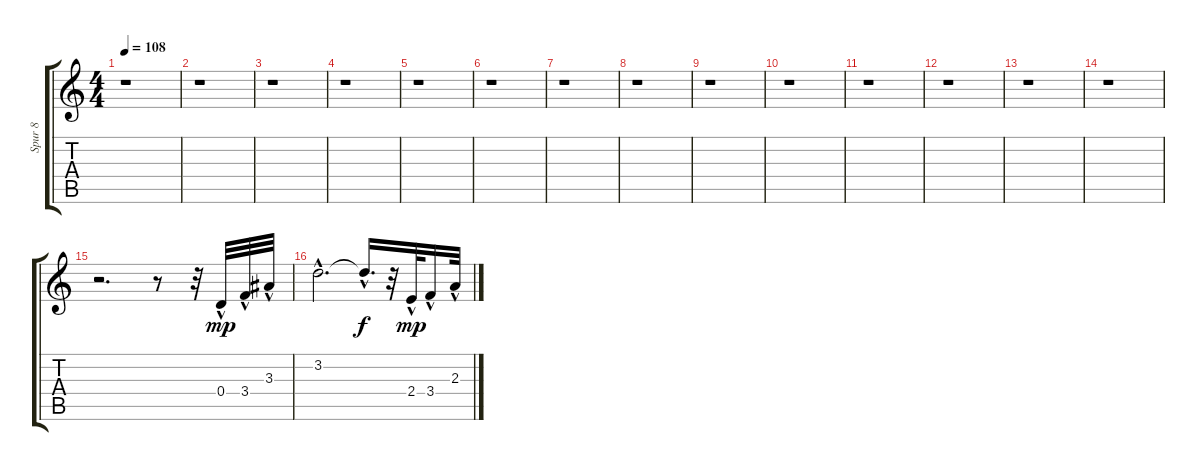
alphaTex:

\track ("Spur 8" "Spur 8") {instrument electricguitarclean}
\staff {score tabs}
\tuning (E4 B3 G3 D3 A2 E2) {hide}
\ts (4 4)
\tempo 108
\clef g2
\ks c
r.1{dy p} |
r.1 |
r.1 |
r.1 |
r.1 |
r.1 |
r.1 |
r.1 |
r.1 |
r.1 |
r.1 |
r.1 |
r.1 |
r.1 |
r.2{d} r.8 r.32 0.4{hac}.32{dy mp} 3.4{hac}.32 3.3{hac}.32 |
3.2{hac}.2{d} 3.2{hac t}.16{d dy f} r.32 2.4{hac}.32{dy mp} 3.4{hac}.16 2.3{hac}.32
